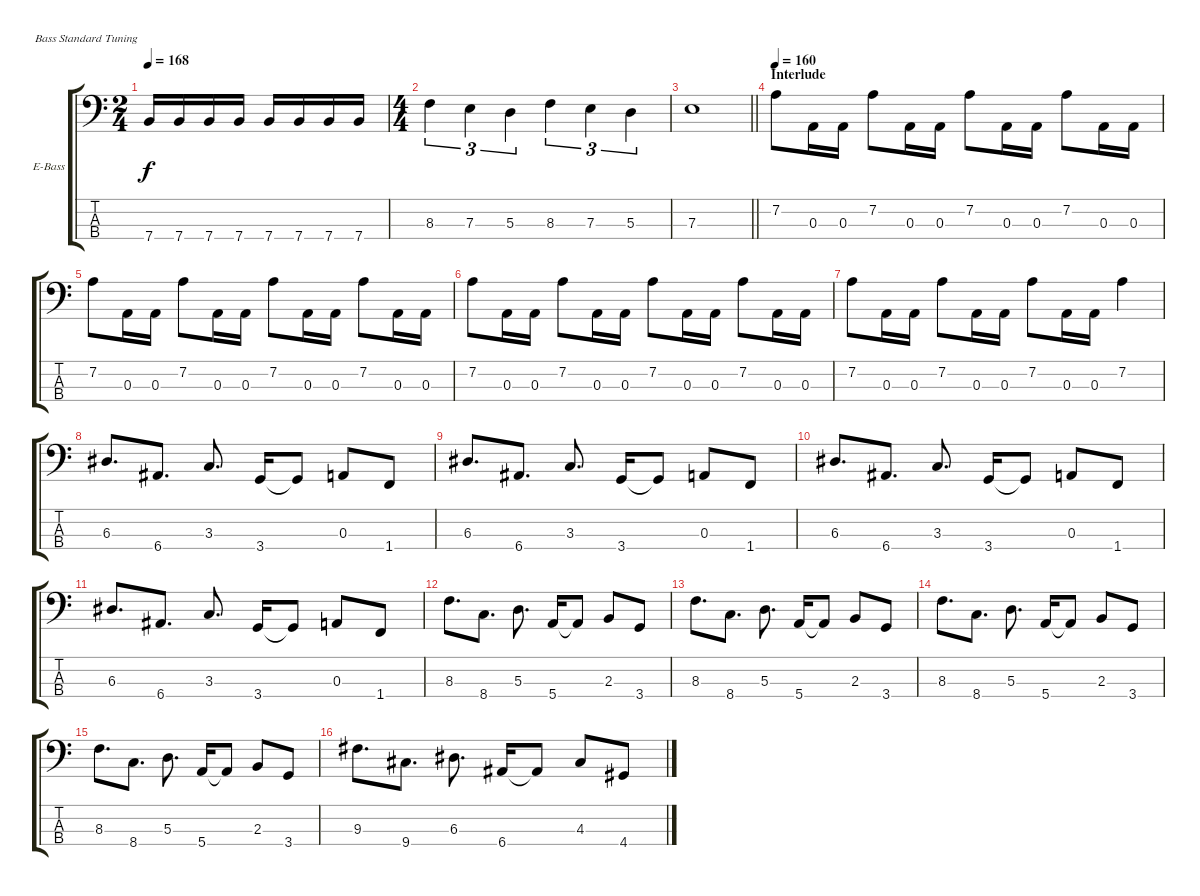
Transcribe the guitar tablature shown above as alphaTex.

\bracketExtendMode groupsimilarinstruments
\firstSystemTrackNameOrientation horizontal
\otherSystemsTrackNameOrientation horizontal
\track ("Bass" "E-Bass") {instrument electricbasspick}
\staff {score tabs}
\tuning (G2 D2 A1 E1)
\ts (2 4)
\beaming (8 2 2)
\tempo 168
\clef f4
\ks c
7.4.16{dy f} 7.4.16 7.4.16 7.4.16 7.4.16 7.4.16 7.4.16 7.4.16 |
\ts (4 4)
\beaming (8 2 2 2 2)
8.3.4{tu (3 2)} 7.3.4{tu (3 2)} 5.3.4{tu (3 2)} 8.3.4{tu (3 2)} 7.3.4{tu (3 2)} 5.3.4{tu (3 2)} |
\barLineRight lightlight
7.3.1 |
\section ("" "Interlude")
\tempo 160
7.2.8 0.3.16 0.3.16 7.2.8 0.3.16 0.3.16 7.2.8 0.3.16 0.3.16 7.2.8 0.3.16 0.3.16 |
7.2.8 0.3.16 0.3.16 7.2.8 0.3.16 0.3.16 7.2.8 0.3.16 0.3.16 7.2.8 0.3.16 0.3.16 |
7.2.8 0.3.16 0.3.16 7.2.8 0.3.16 0.3.16 7.2.8 0.3.16 0.3.16 7.2.8 0.3.16 0.3.16 |
7.2.8 0.3.16 0.3.16 7.2.8 0.3.16 0.3.16 7.2.8 0.3.16 0.3.16 7.2.4 |
6.3.8{d} 6.4.8{d} 3.3.8{d} 3.4.16 3.4{t}.8 0.3.8 1.4.8 |
6.3.8{d} 6.4.8{d} 3.3.8{d} 3.4.16 3.4{t}.8 0.3.8 1.4.8 |
6.3.8{d} 6.4.8{d} 3.3.8{d} 3.4.16 3.4{t}.8 0.3.8 1.4.8 |
6.3.8{d} 6.4.8{d} 3.3.8{d} 3.4.16 3.4{t}.8 0.3.8 1.4.8 |
8.3.8{d} 8.4.8{d} 5.3.8{d} 5.4.16 5.4{t}.8 2.3.8 3.4.8 |
8.3.8{d} 8.4.8{d} 5.3.8{d} 5.4.16 5.4{t}.8 2.3.8 3.4.8 |
8.3.8{d} 8.4.8{d} 5.3.8{d} 5.4.16 5.4{t}.8 2.3.8 3.4.8 |
8.3.8{d} 8.4.8{d} 5.3.8{d} 5.4.16 5.4{t}.8 2.3.8 3.4.8 |
9.3.8{d} 9.4.8{d} 6.3.8{d} 6.4.16 6.4{t}.8 4.3.8 4.4.8
